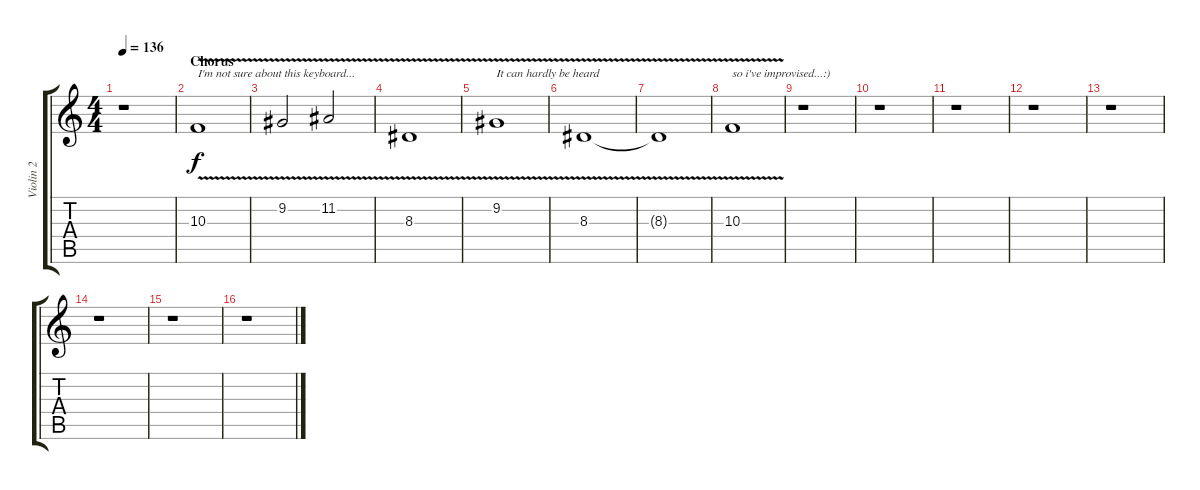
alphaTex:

\track ("Violin 2" "Violin 2") {instrument violin}
\staff {score tabs}
\tuning (E4 B3 G3 D3 A2 E2) {hide}
\ts (4 4)
\tempo 136
\clef g2
\ks c
r.1{dy f} |
\section ("" "Chorus")
10.3{v}.1{txt "I'm not sure about this keyboard..." volume 8} |
9.2{v}.2 11.2{v}.2 |
8.3{v}.1 |
9.2{v}.1{txt "It can hardly be heard"} |
8.3{v}.1 |
8.3{t}.1 |
10.3{v}.1{txt "so i've improvised...:)"} |
r.1{volume 12} |
r.1 |
r.1 |
r.1 |
r.1 |
r.1 |
r.1 |
r.1
